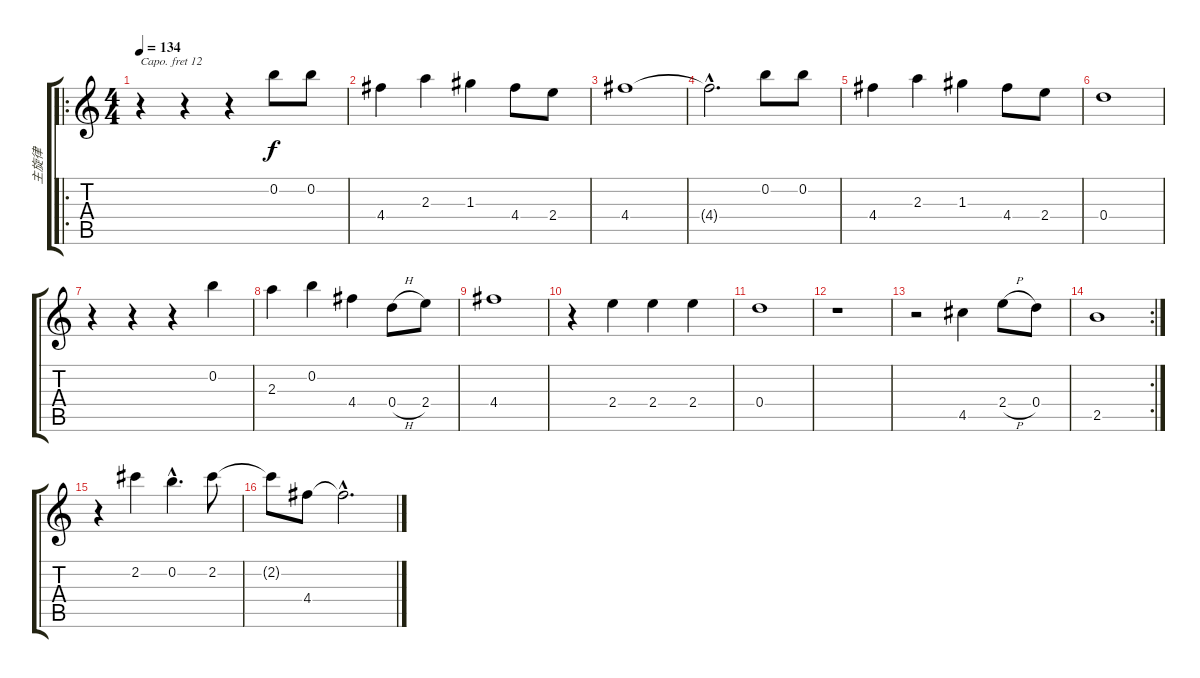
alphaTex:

\track ("主旋律" "主旋律") {instrument acousticguitarnylon}
\staff {score tabs}
\capo 12
\tuning (E4 B3 G3 D3 A2 E2) {hide}
\ro
\ts (4 4)
\tempo 134
\clef g2
\ks c
r.4{dy f} r.4 r.4 0.2.8 0.2.8 |
4.4.4 2.3.4 1.3.4 4.4.8 2.4.8 |
4.4.1 |
4.4{hac t}.2{d} 0.2.8 0.2.8 |
4.4.4 2.3.4 1.3.4 4.4.8 2.4.8 |
0.4.1 |
r.4 r.4 r.4 0.2.4 |
2.3.4 0.2.4 4.4.4 0.4{h}.8 2.4.8 |
4.4.1 |
r.4 2.4.4 2.4.4 2.4.4 |
0.4.1 |
r.1 |
r.2 4.5.4 2.4{h}.8 0.4.8 |
\rc 2
2.5.1 |
r.4 2.2.4 0.2{hac}.4{d} 2.2.8 |
2.2{t}.8 4.4.8 4.4{hac t}.2{d}
